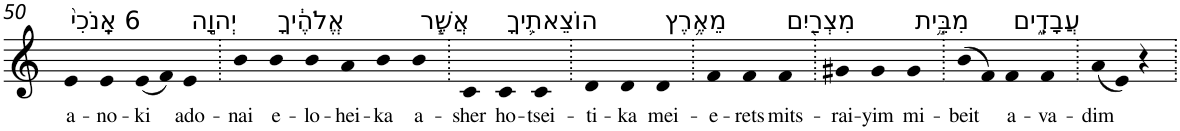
**kern	**text
*part1	*part1
*staff1	*staff1
*I"Piano	*
*I'Pno	*
!!LO:PB:g=z
*clefG2	*
*k[]	*
=50	=50
!LO:TX:a:t=6 אָֽנֹכִי֙	!
!	!LO:LY:b
4e	a-
!	!LO:LY:b
4e	-no-
!	!LO:LY:b
(8e	-ki
8f)	.
!LO:TX:a:t=יְהוָ֣ה	!
!	!LO:LY:b
4e	ado-
=51.	=51.
!	!LO:LY:b
4b	-nai
!LO:TX:a:t=אֱלֹהֶ֔יךָ	!
!	!LO:LY:b
4b	e-
!	!LO:LY:b
4b	-lo-
!	!LO:LY:b
4a	-hei-
!	!LO:LY:b
4b	-ka
!LO:TX:a:t=אֲשֶׁ֧ר	!
!	!LO:LY:b
4b	a-
=52.	=52.
!	!LO:LY:b
4c	-sher
!LO:TX:a:t=הוֹצֵאתִ֛יךָ	!
!	!LO:LY:b
4c	ho-
!	!LO:LY:b
4c	-tsei-
=53.	=53.
!	!LO:LY:b
4d	-ti-
!	!LO:LY:b
4d	-ka
!LO:TX:a:t=מֵאֶ֥רֶץ	!
!	!LO:LY:b
4d	mei-
=54.	=54.
!	!LO:LY:b
4f	-e-
!	!LO:LY:b
4f	-rets
!LO:TX:a:t=מִצְרַ֖יִם	!
!	!LO:LY:b
4f	mits-
=55.	=55.
!	!LO:LY:b
4g#X	-rai-
!	!LO:LY:b
4g#	-yim
!LO:TX:a:t=מִבֵּ֣֥ית	!
!	!LO:LY:b
4g#	mi-
=56.	=56.
!	!LO:LY:b
(8b	-beit
8f)	.
!LO:TX:a:t=עֲבָדִֽ֑ים	!
!	!LO:LY:b
4f	a-
!	!LO:LY:b
4f	-va-
=57.	=57.
!	!LO:LY:b
(8a	-dim
8e)	.
4r	.
=.	=.
*-	*-
